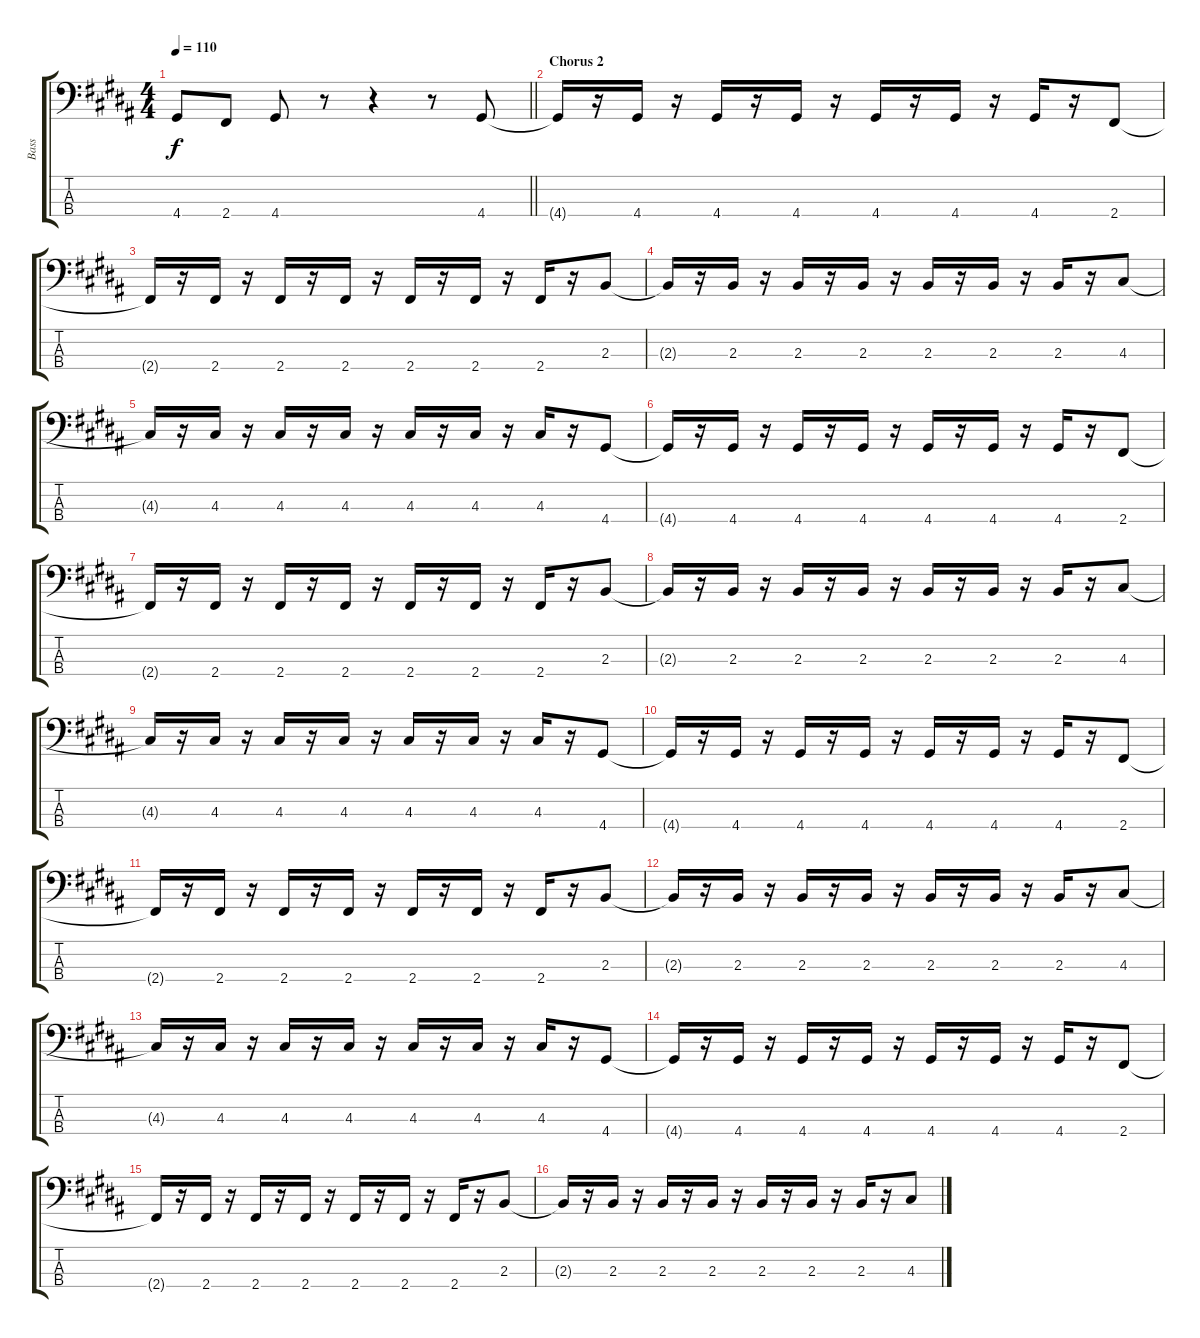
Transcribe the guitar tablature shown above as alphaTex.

\track ("Bass" "Bass") {instrument electricbassfinger}
\staff {score tabs}
\tuning (G2 D2 A1 E1) {hide}
\ts (4 4)
\tempo 110
\clef f4
\barLineRight lightlight
\ks g#minor
4.4{t}.8{dy f} 2.4.8 4.4.8 r.8 r.4 r.8 4.4.8 |
\section ("" "Chorus 2")
\ks b
4.4{t}.16 r.16 4.4.16 r.16 4.4.16 r.16 4.4.16 r.16 4.4.16 r.16 4.4.16 r.16 4.4.16 r.16 2.4.8 |
\ks g#minor
2.4{t}.16 r.16 2.4.16 r.16 2.4.16 r.16 2.4.16 r.16 2.4.16 r.16 2.4.16 r.16 2.4.16 r.16 2.3.8 |
2.3{t}.16 r.16 2.3.16 r.16 2.3.16 r.16 2.3.16 r.16 2.3.16 r.16 2.3.16 r.16 2.3.16 r.16 4.3.8 |
4.3{t}.16 r.16 4.3.16 r.16 4.3.16 r.16 4.3.16 r.16 4.3.16 r.16 4.3.16 r.16 4.3.16 r.16 4.4.8 |
\ks b
4.4{t}.16 r.16 4.4.16 r.16 4.4.16 r.16 4.4.16 r.16 4.4.16 r.16 4.4.16 r.16 4.4.16 r.16 2.4.8 |
\ks g#minor
2.4{t}.16 r.16 2.4.16 r.16 2.4.16 r.16 2.4.16 r.16 2.4.16 r.16 2.4.16 r.16 2.4.16 r.16 2.3.8 |
2.3{t}.16 r.16 2.3.16 r.16 2.3.16 r.16 2.3.16 r.16 2.3.16 r.16 2.3.16 r.16 2.3.16 r.16 4.3.8 |
4.3{t}.16 r.16 4.3.16 r.16 4.3.16 r.16 4.3.16 r.16 4.3.16 r.16 4.3.16 r.16 4.3.16 r.16 4.4.8 |
\ks b
4.4{t}.16 r.16 4.4.16 r.16 4.4.16 r.16 4.4.16 r.16 4.4.16 r.16 4.4.16 r.16 4.4.16 r.16 2.4.8 |
\ks g#minor
2.4{t}.16 r.16 2.4.16 r.16 2.4.16 r.16 2.4.16 r.16 2.4.16 r.16 2.4.16 r.16 2.4.16 r.16 2.3.8 |
2.3{t}.16 r.16 2.3.16 r.16 2.3.16 r.16 2.3.16 r.16 2.3.16 r.16 2.3.16 r.16 2.3.16 r.16 4.3.8 |
4.3{t}.16 r.16 4.3.16 r.16 4.3.16 r.16 4.3.16 r.16 4.3.16 r.16 4.3.16 r.16 4.3.16 r.16 4.4.8 |
\ks b
4.4{t}.16 r.16 4.4.16 r.16 4.4.16 r.16 4.4.16 r.16 4.4.16 r.16 4.4.16 r.16 4.4.16 r.16 2.4.8 |
\ks g#minor
2.4{t}.16 r.16 2.4.16 r.16 2.4.16 r.16 2.4.16 r.16 2.4.16 r.16 2.4.16 r.16 2.4.16 r.16 2.3.8 |
2.3{t}.16 r.16 2.3.16 r.16 2.3.16 r.16 2.3.16 r.16 2.3.16 r.16 2.3.16 r.16 2.3.16 r.16 4.3.8
